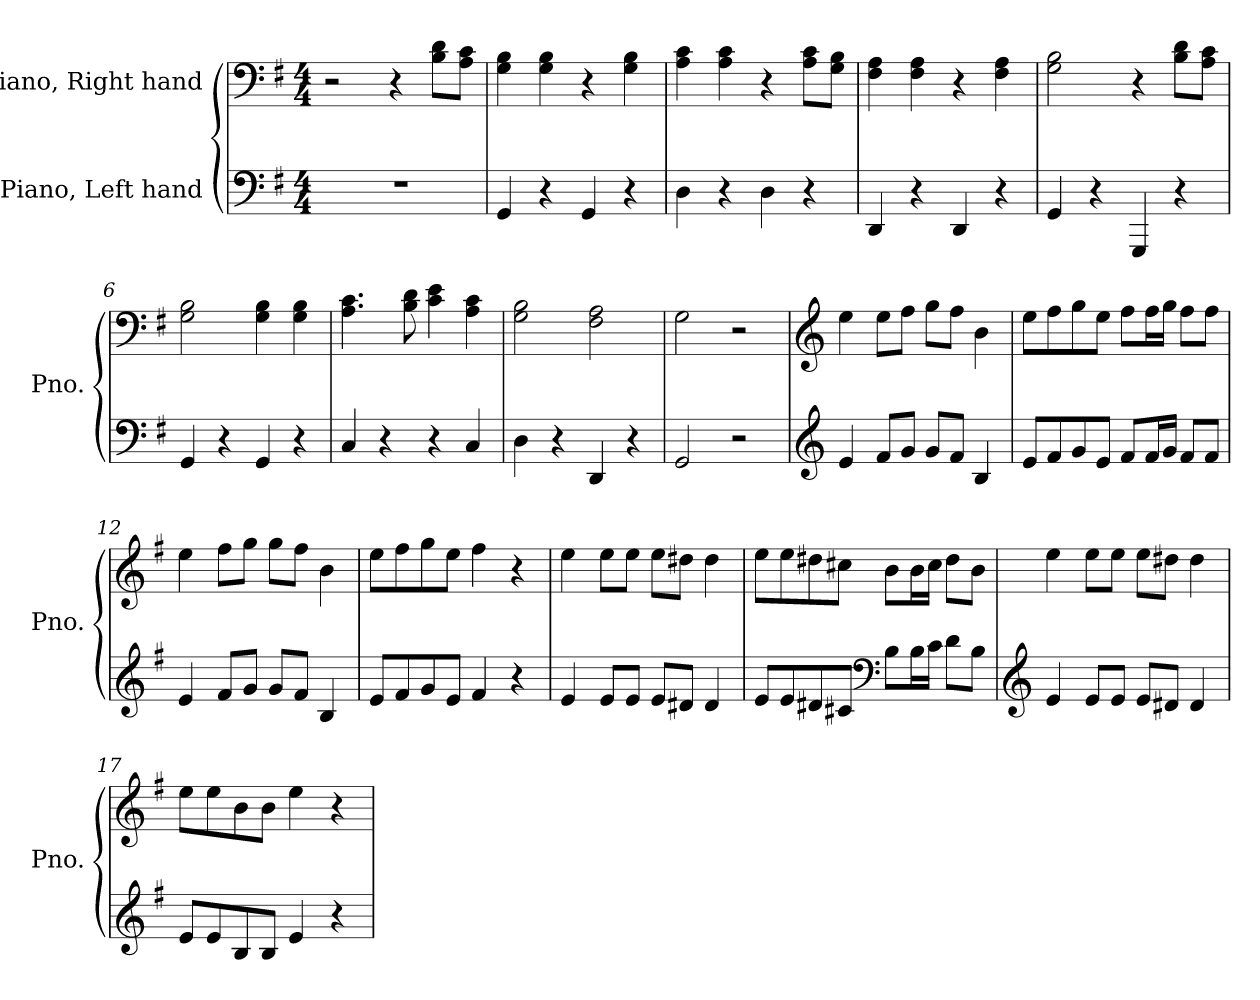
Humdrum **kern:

**kern	**kern
*part2	*part1
*staff2	*staff1
*I"Piano, Left hand	*I"Piano, Right hand
*I'Pno.	*I'Pno.
*clefF4	*clefF4
*k[f#]	*k[f#]
*M4/4	*M4/4
*MM120	*MM120
=1	=1
1r	2r
.	4r
.	8B\ 8d\L
.	8A\ 8c\J
=2	=2
4GG/	4G\ 4B\
4r	4G\ 4B\
4GG/	4r
4r	4G\ 4B\
=3	=3
4D\	4A\ 4c\
4r	4A\ 4c\
4D\	4r
4r	8A\ 8c\L
.	8G\ 8B\J
=4	=4
4DD/	4F#\ 4A\
4r	4F#\ 4A\
4DD/	4r
4r	4F#\ 4A\
=5	=5
4GG/	2G\ 2B\
4r	.
4GGG/	4r
4r	8B\ 8d\L
.	8A\ 8c\J
=6	=6
4GG/	2G\ 2B\
4r	.
4GG/	4G\ 4B\
4r	4G\ 4B\
!!LO:LB:g=z
=7	=7
4C/	4.A\ 4.c\
4r	.
.	8B\ 8d\
4r	4c\ 4e\
4C/	4A\ 4c\
=8	=8
4D\	2G\ 2B\
4r	.
4DD/	2F#\ 2A\
4r	.
=9	=9
2GG/	2G\
2r	2r
=10	=10
*clefG2	*clefG2
4e/	4ee\
8f#/L	8ee\L
8g/J	8ff#\J
8g/L	8gg\L
8f#/J	8ff#\J
4B/	4b\
=11	=11
8e/L	8ee\L
8f#/	8ff#\
8g/	8gg\
8e/J	8ee\J
8f#/L	8ff#\L
16f#/L	16ff#\L
16g/JJ	16gg\JJ
8f#/L	8ff#\L
8f#/J	8ff#\J
=12	=12
4e/	4ee\
8f#/L	8ff#\L
8g/J	8gg\J
8g/L	8gg\L
8f#/J	8ff#\J
4B/	4b\
!!LO:LB:g=z
=13	=13
8e/L	8ee\L
8f#/	8ff#\
8g/	8gg\
8e/J	8ee\J
4f#/	4ff#\
4r	4r
=14	=14
4e/	4ee\
8e/L	8ee\L
8e/J	8ee\J
8e/L	8ee\L
8d#X/J	8dd#X\J
4d#/	4dd#\
=15	=15
8e/L	8ee\L
8e/	8ee\
8d#X/	8dd#X\
8c#X/J	8cc#X\J
*clefF4	*
8B\L	8b\L
16B\L	16b\L
16c#\JJ	16cc#\JJ
8d#\L	8dd#\L
8B\J	8b\J
=16	=16
*clefG2	*
4e/	4ee\
8e/L	8ee\L
8e/J	8ee\J
8e/L	8ee\L
8d#X/J	8dd#X\J
4d#/	4dd#\
=17	=17
8e/L	8ee\L
8e/	8ee\
8B/	8b\
8B/J	8b\J
4e/	4ee\
4r	4r
=	=
*-	*-
